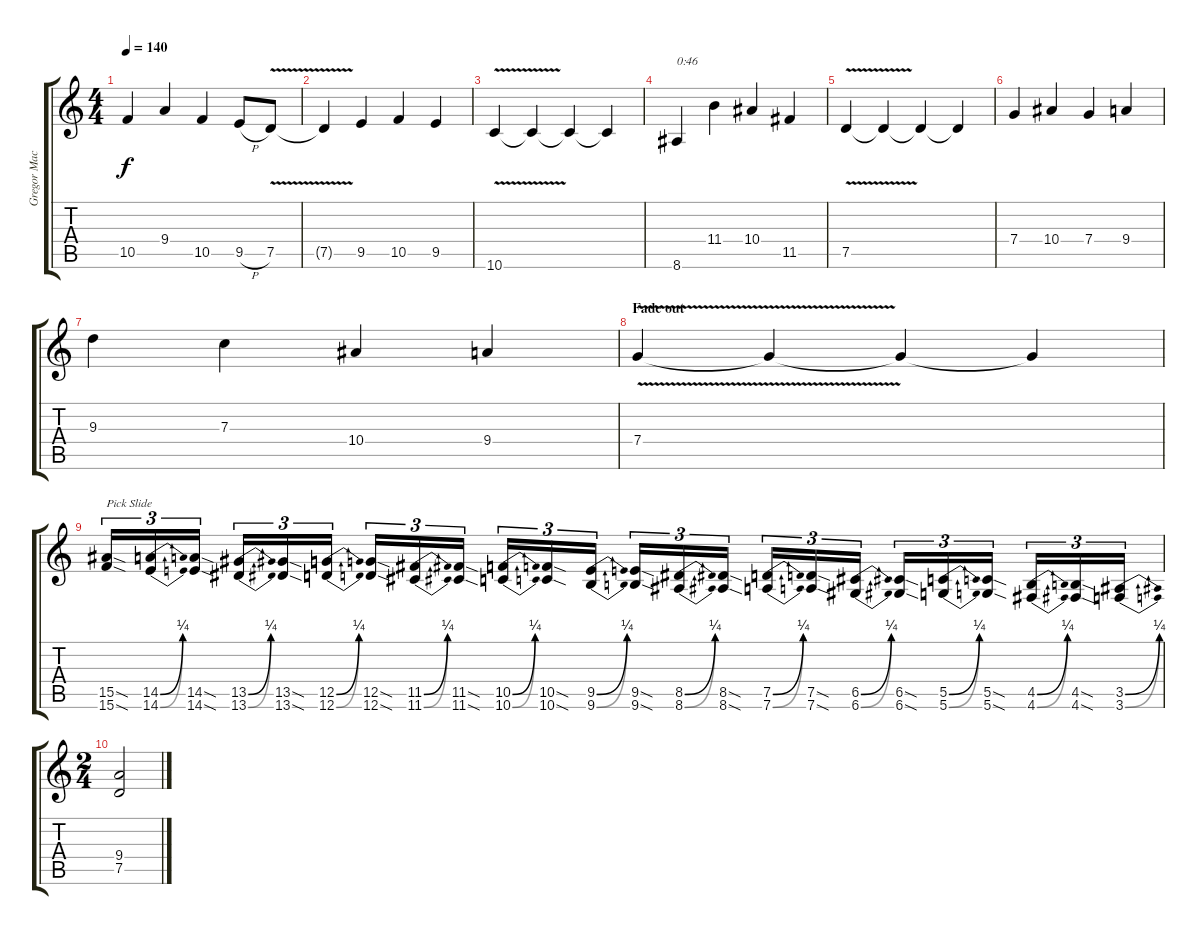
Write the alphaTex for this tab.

\track ("Gregor Mackintosh" "Gregor Mac") {instrument overdrivenguitar}
\staff {score tabs}
\tuning (D4 A3 F3 C3 G2 D2) {hide}
\ts (4 4)
\tempo 140
\clef g2
\ks c
10.5.4{dy f} 9.4.4 10.5.4 9.5{h}.8 7.5{v}.8 |
7.5{t}.4 9.5.4 10.5.4 9.5.4 |
10.6{v}.4 10.6{t}.4 10.6{t}.4 10.6{t}.4 |
8.6.4{txt "0:46"} 11.4.4 10.4.4 11.5.4 |
7.5{v}.4 7.5{t}.4 7.5{t}.4 7.5{t}.4 |
7.4.4 10.4.4 7.4.4 9.4.4 |
9.3.4 7.3.4 10.4.4 9.4.4 |
\section ("" "Fade out")
7.4{v}.4 7.4{t}.4 7.4{t}.4 7.4{t}.4 |
(15.5{sod} 15.6{sod}).16{tu (3 2) txt "Pick Slide" instrument guitarfretnoise} (14.5{be (bend 0 0 60 1)} 14.6{be (bend 0 0 60 1)}).16{tu (3 2)} (14.5{sod} 14.6{sod}).16{tu (3 2)} (13.5{be (bend 0 0 60 1)} 13.6{be (bend 0 0 60 1)}).16{tu (3 2)} (13.5{sod} 13.6{sod}).16{tu (3 2)} (12.5{be (bend 0 0 60 1)} 12.6{be (bend 0 0 60 1)}).16{tu (3 2)} (12.5{sod} 12.6{sod}).16{tu (3 2)} (11.5{be (bend 0 0 60 1)} 11.6{be (bend 0 0 60 1)}).16{tu (3 2)} (11.5{sod} 11.6{sod}).16{tu (3 2)} (10.5{be (bend 0 0 60 1)} 10.6{be (bend 0 0 60 1)}).16{tu (3 2)} (10.5{sod} 10.6{sod}).16{tu (3 2)} (9.5{be (bend 0 0 60 1)} 9.6{be (bend 0 0 60 1)}).16{tu (3 2)} (9.5{sod} 9.6{sod}).16{tu (3 2)} (8.5{be (bend 0 0 60 1)} 8.6{be (bend 0 0 60 1)}).16{tu (3 2)} (8.5{sod} 8.6{sod}).16{tu (3 2)} (7.5{be (bend 0 0 60 1)} 7.6{be (bend 0 0 60 1)}).16{tu (3 2)} (7.5{sod} 7.6{sod}).16{tu (3 2)} (6.5{be (bend 0 0 60 1)} 6.6{be (bend 0 0 60 1)}).16{tu (3 2)} (6.5{sod} 6.6{sod}).16{tu (3 2)} (5.5{be (bend 0 0 60 1)} 5.6{be (bend 0 0 60 1)}).16{tu (3 2)} (5.5{sod} 5.6{sod}).16{tu (3 2)} (4.5{be (bend 0 0 60 1)} 4.6{be (bend 0 0 60 1)}).16{tu (3 2)} (4.5{sod} 4.6{sod}).16{tu (3 2)} (3.5{be (bend 0 0 60 1)} 3.6{be (bend 0 0 60 1)}).16{tu (3 2)} |
\ts (2 4)
(9.4 7.5).2{instrument overdrivenguitar}
